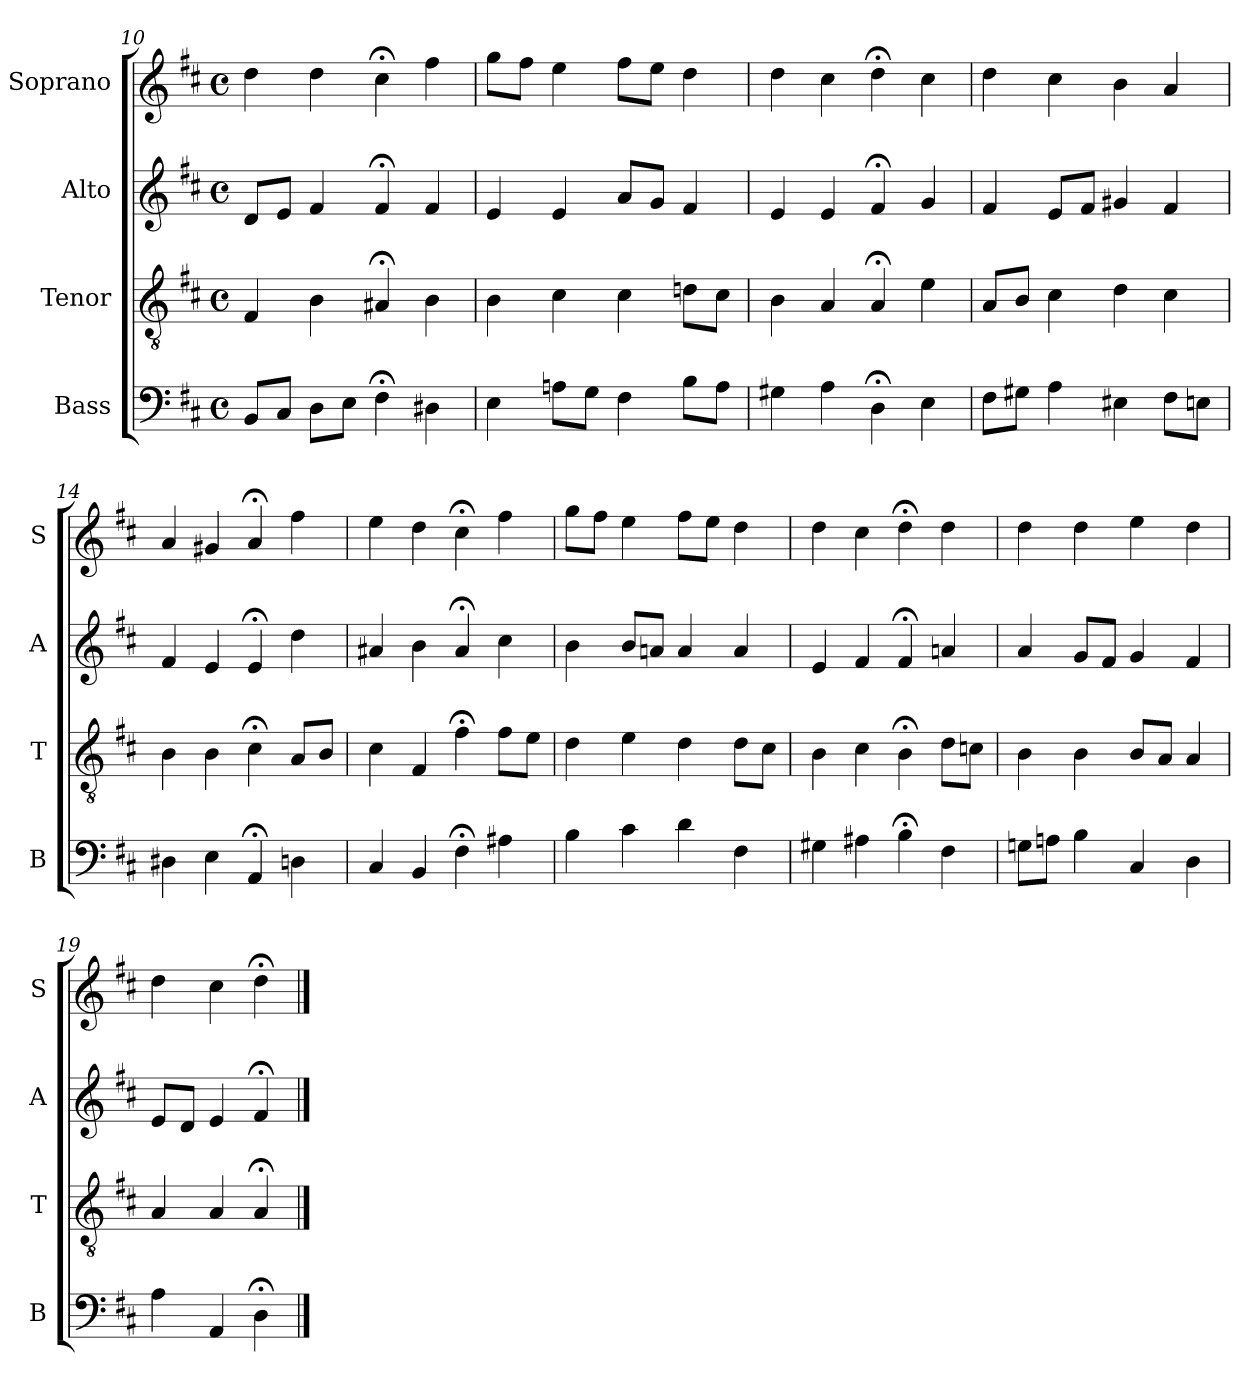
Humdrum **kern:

**kern	**kern	**kern	**kern
*part4	*part3	*part2	*part1
*staff4	*staff3	*staff2	*staff1
*I"Bass	*I"Tenor	*I"Alto	*I"Soprano
*I'B	*I'T	*I'A	*I'S
*clefF4	*clefGv2	*clefG2	*clefG2
*k[f#c#]	*k[f#c#]	*k[f#c#]	*k[f#c#]
*D:	*D:	*D:	*D:
*M4/4	*M4/4	*M4/4	*M4/4
*met(c)	*met(c)	*met(c)	*met(c)
=10	=10	=10	=10
8BBL	4F#	8dL	4dd
8C#J	.	8eJ	.
8DL	4B	4f#	4dd
8EJ	.	.	.
4F#;<	4A#X;<	4f#;<	4cc#;<
4D#X	4B	4f#	4ff#
=11	=11	=11	=11
4E	4B	4e	8ggL
.	.	.	8ff#J
8AnL	4c#	4e	4ee
8GJ	.	.	.
4F#	4c#	8aL	8ff#L
.	.	8gJ	8eeJ
8BL	8dnL	4f#	4dd
8AJ	8c#J	.	.
=12	=12	=12	=12
4G#X	4B	4e	4dd
4A	4Ai	4e	4cc#
4D;<i	4A;<i	4f#;<	4dd;<
4Ei	4ei	4g	4cc#
=13	=13	=13	=13
8F#L	8AL	4f#	4dd
8G#XJ	8BJ	.	.
4A	4c#	8eL	4cc#
.	.	8f#J	.
4E#X	4d	4g#X	4b
8F#L	4c#	4f#	4a
8EnJ	.	.	.
=14	=14	=14	=14
4D#X	4B	4f#	4a
4E	4B	4e	4g#X
4AA;<	4c#;<	4e;<	4a;<
4Dn	8AL	4dd	4ff#
.	8BJ	.	.
=15	=15	=15	=15
4C#	4c#	4a#X	4ee
4BB	4F#	4b	4dd
4F#;<	4f#;<	4a#;<	4cc#;<
4A#X	8f#L	4cc#	4ff#
.	8eJ	.	.
=16	=16	=16	=16
4B	4d	4b	8ggL
.	.	.	8ff#J
4c#	4e	8bL	4ee
.	.	8anJ	.
4d	4d	4a	8ff#L
.	.	.	8eeJ
4F#	8dL	4a	4dd
.	8c#J	.	.
=17	=17	=17	=17
4G#X	4B	4e	4dd
4A#X	4c#	4f#	4cc#
4B;<	4B;<	4f#;<	4dd;<
4F#	8dL	4an	4dd
.	8cnJ	.	.
=18	=18	=18	=18
8GnL	4B	4a	4dd
8AnJ	.	.	.
4B	4B	8gL	4dd
.	.	8f#J	.
4C#	8BL	4g	4ee
.	8AJ	.	.
4D	4A	4f#	4dd
=19	=19	=19	=19
4A	4A	8eL	4dd
.	.	8dJ	.
4AA	4A	4e	4cc#
4D;<	4A;<	4f#;<	4dd;<
==	==	==	==
*-	*-	*-	*-
